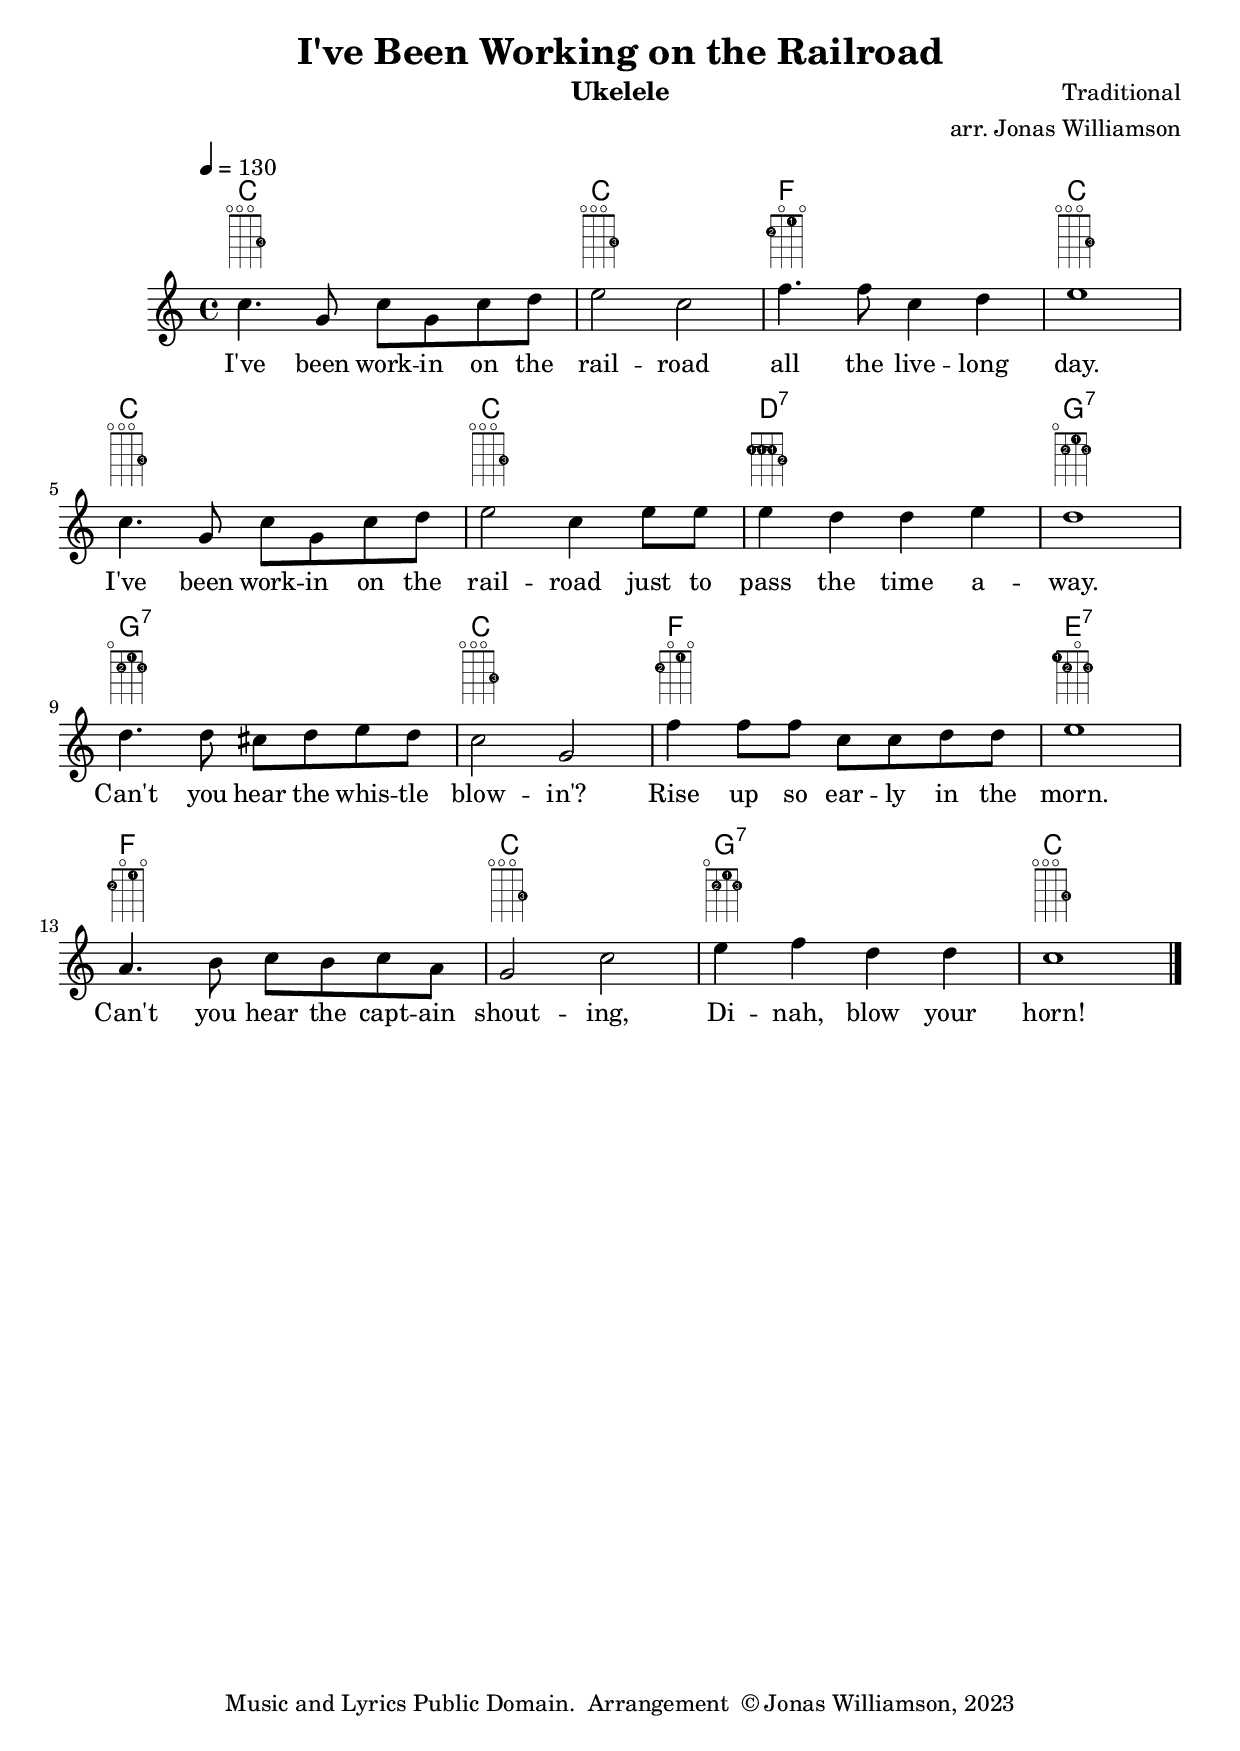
\version "2.19.83"
\include "predefined-ukulele-fretboards.ly"
\header {
       title = "I've Been Working on the Railroad"
       composer = "Traditional"
       instrument = "Ukelele"
       arranger = "arr. Jonas Williamson"
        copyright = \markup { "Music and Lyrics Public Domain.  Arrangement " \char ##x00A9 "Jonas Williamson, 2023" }
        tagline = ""}


     global = {
        \time 4/4
	\tempo 4=130
	
}
     

	
    myChords = \chordmode { \set Staff.midiInstrument = "banjo"
        c1
        c1
        f1
        c1
        c1
        c1
        d1:7
        g1:7
        g1:7
        c1
        f1
        e1:7
        f1
        c1
        g1:7
        c1
 
    }
    
    fretBoards = {  \set Staff.stringTunings = #ukulele-tuning
        \override FretBoard.fret-diagram-details.finger-code = #'in-dot
        \myChords}

     vocals =  \relative c' { \set Staff.midiInstrument = "banjo"
        \key c\major 
        c'4. g8 c8 g8 c8 d8
        e2 c2 
        f4. f8 c4 d4
        e1
        \break
        
        c4. g8 c8 g8 c8 d8
        e2 c4 e8 e8
        e4 d4 d4 e4
        d1
        \break
        
        d4. d8 cis8 d8 e8 d8
        c2 g2 
        f'4 f8 f8 c8 c8 d8 d8
        e1
        \break 
        
        a,4. b8 c8 b8 c8 a8
        g2 c2
        e4 f4 d4 d4 
        c1
        
        
        
        
 
    
        \bar "|."
    
  }
 

         
    

	\addlyrics {I've been work -- in on the rail -- road all the live -- long day. I've been work -- in on the rail -- road just to pass the time a -- way.  Can't you hear the whis -- tle blow -- in'?  Rise up so ear -- ly in the morn. Can't you hear the capt -- ain shout -- ing, Di -- nah, blow your horn!}



     \score {
         
        \new StaffGroup <<
           \new ChordNames \myChords 
           \new FretBoards \fretBoards
           \new Staff << \global \vocals >>


     >>
     \layout {\context {
      \Score
      \override SpacingSpanner.base-shortest-duration = #(ly:make-moment 1/16)
      \override VerticalAxisGroup
              .default-staff-staff-spacing
              .basic-distance = #200
}
    \context {
    \Staff
    \override VerticalAxisGroup
              .default-staff-staff-spacing
              .basic-distance = 200
  }
  }


        \midi { \tempo 4=90}
     }  
